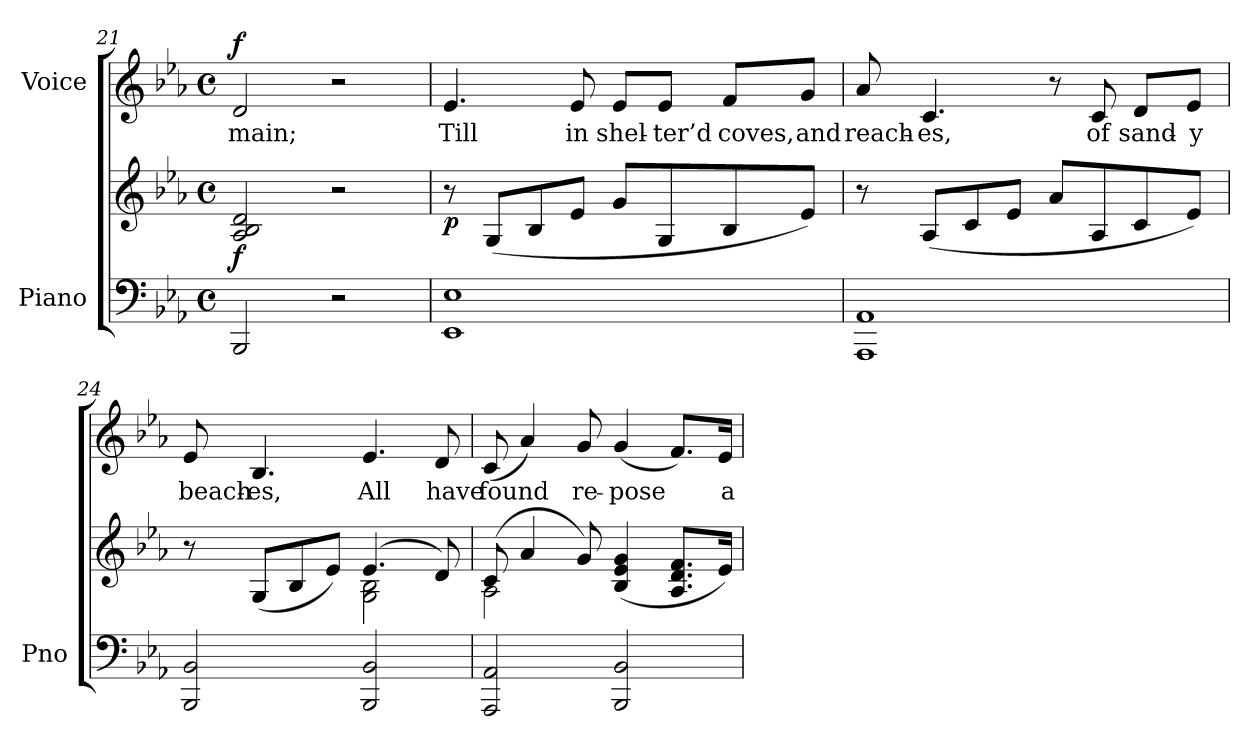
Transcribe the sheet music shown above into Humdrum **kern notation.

**kern	**kern	**dynam	**kern	**text	**dynam
*part2	*part2	*part2	*part1	*part1	*part1
*staff3	*staff2	*staff2/3	*staff1	*staff1	*staff1
*I"Piano	*	*	*I"Voice	*	*
*I'Pno	*	*	*	*	*
*clefF4	*clefG2	*	*clefG2	*	*
*k[b-e-a-]	*k[b-e-a-]	*	*k[b-e-a-]	*	*
*M4/4	*M4/4	*	*M4/4	*	*
*met(c)	*met(c)	*	*met(c)	*	*
=21	=21	=21	=21	=21	=21
!	!	!LO:DY:b	!	!LO:LY:b	!LO:DY:a
2BBB-/	2A-/ 2B-/ 2d/	f	2d/	main;	f
2r	2r	.	2r	.	.
=22	=22	=22	=22	=22	=22
!	!	!LO:DY:b	!	!LO:LY:b	!
1EE- 1E-	8r	p	4.e-/	Till	.
.	(8G/L	.	.	.	.
.	8B-/	.	.	.	.
!	!	!	!	!LO:LY:b	!
.	8e-/J	.	8e-/	in	.
!	!	!	!	!LO:LY:b	!
.	8g/L	.	8e-/L	shel-	.
!	!	!	!	!LO:LY:b	!
.	8G/	.	8e-/J	-ter’d	.
!	!	!	!	!LO:LY:b	!
.	8B-/	.	8f/L	coves,	.
!	!	!	!	!LO:LY:b	!
.	8e-/J)	.	8g/J	and	.
!!LO:PB:g=z
=23	=23	=23	=23	=23	=23
!	!	!	!	!LO:LY:b	!
1AAA- 1AA-	8r	.	8a-/	reach-	.
!	!	!	!	!LO:LY:b	!
.	(8A-/L	.	4.c/	-es,	.
.	8c/	.	.	.	.
.	8e-/J	.	.	.	.
.	8a-/L	.	8r	.	.
!	!	!	!	!LO:LY:b	!
.	8A-/	.	8c/	of	.
!	!	!	!	!LO:LY:b	!
.	8c/	.	8d/L	sand-	.
!	!	!	!	!LO:LY:b	!
.	8e-/J)	.	8e-/J	-y	.
=24	=24	=24	=24	=24	=24
*	*^	*	*	*	*
!	!	!	!	!	!LO:LY:b	!
2BBB-/ 2BB-/	8r	2ryy	.	8e-/	beach-	.
!	!	!	!	!	!LO:LY:b	!
.	(8G/L	.	.	4.B-/	-es,	.
.	8B-/	.	.	.	.	.
.	8e-/J)	.	.	.	.	.
!	!	!	!	!	!LO:LY:b	!
2BBB-/ 2BB-/	(>4.e-/	2G\ 2B-\	.	4.e-/	All	.
!	!	!	!	!	!LO:LY:b	!
.	8d/)	.	.	8d/	have	.
=25	=25	=25	=25	=25	=25	=25
!	!	!	!	!	!LO:LY:b	!
2AAA-/ 2AA-/	(>8c/	2A-\	.	(8c/	found	.
.	4a-/	.	.	4a-/)	.	.
!	!	!	!	!	!LO:LY:b	!
.	8g/)	.	.	8g/	re-	.
!	!	!	!	!	!LO:LY:b	!
2BBB-/ 2BB-/	(4B-/ 4e-/ 4g/	2ryy	.	(4g/	-pose	.
.	8.A-/ 8.d/ 8.f/L	.	.	8.f/L)	.	.
!	!	!	!	!	!LO:LY:b	!
.	16e-/Jk)	.	.	16e-/Jk	a-	.
*	*v	*v	*	*	*	*
=	=	=	=	=	=
*-	*-	*-	*-	*-	*-
